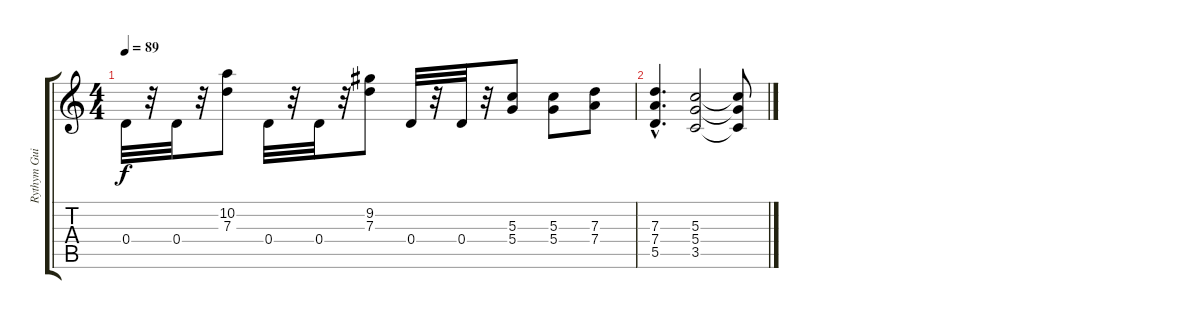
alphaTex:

\track ("Rythym Guitar" "Rythym Gui") {instrument distortionguitar}
\staff {score tabs}
\tuning (E4 B3 G3 D3 A2 E2) {hide}
\ts (4 4)
\tempo 89
\clef g2
\ks c
0.4.32{dy f volume 0} r.32 0.4.32 r.32 (10.2 7.3).8 0.4.32 r.32 0.4.32 r.32 (9.2 7.3).8 0.4.32 r.32 0.4.32 r.32 (5.3 5.4).8 (5.3 5.4).8 (7.3 7.4).8 |
(7.3{hac} 7.4{hac} 5.5{hac}).4{d} (5.3 5.4 3.5).2 (5.3{t} 5.4{t} 3.5{t}).8
